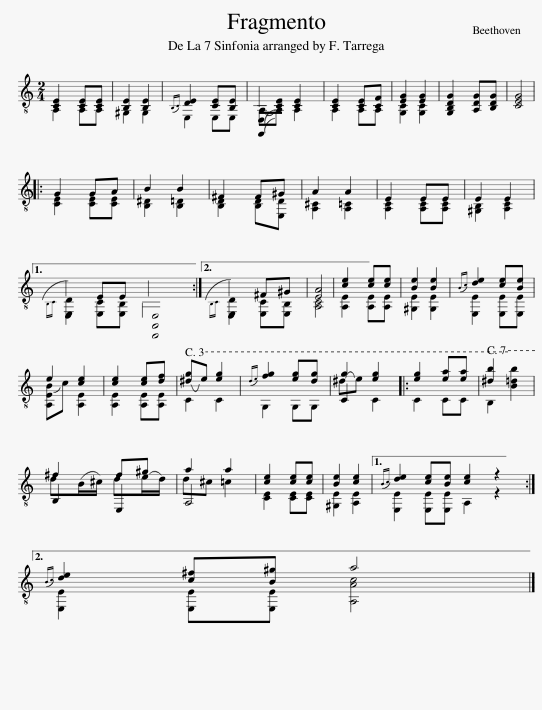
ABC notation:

X:1
%%score ( 1 2 3 )
L:1/8
M:2/4
I:linebreak $
K:C
V:1 treble-8
V:2 treble-8
V:3 treble-8
V:1
 [CE]2 [CE][CE] | [B,E]2 [B,E]2 |{B,C} [DE]2 [CE][B,E] | (([B,E][CE])) [CE]2 | [CE]2 [CE][CF] | %5
 [EG]2 [EG]2 | [G,B,DG]2 [A,DG][B,DG] | [CEG]4 |:$ G2 GA | B2 B2 | %10
 ^F2 F^G | A2 A2 | E2 EE | E2 E2 |1$ E2 EE E4 :|2 %15
 E2 ^F^G || [EA]4 | [ce]2 [ce][ce] | [Be]2 [Be]2 |{Bc} [de]2 [ce][Be] |$ %20
 e2 [ce]2 | [ce]2 [ce][df] | ([^dg]e) [eg]2 |{de} [fg]2 [eg][dg] | g2 [eg]2 |: %25
 [eg]2 [ea][ea] | [^db]2 [B=db]2 |$ ^f2 f^g | a2 a2 | [ce]2 [ce][ce] | %30
 [Be]2 [ce]2 |1{Bc} [de]2 [ce][Be] [ce]2 z2 :|2${Bc} [de]2 [c^f][B^g] a4 |] %33
V:2
 A,2 A,A, | ^G,2 G,2 | E,2 E,E, | (A,A,) A,2 | A,2 A,A, | %5
 [G,C]2 [G,C]2 | x4 | x4 |:$ [CE]2 [CE][CE] | [B,^D]2 [B,=D]2 | %10
 [B,D]2 [B,D][E,D] | [A,^C]2 [A,=C]2 | [A,C]2 [A,C][A,C] | [^G,B,]2 [A,C]2 |1${B,C} [E,D]2 [E,C][E,B,] [A,C]4 :|2 %15
{B,C} [E,D]2 [E,C][E,B,] || [A,C]4 | [A,E]2 [A,E][A,E] | [^G,E]2 [G,E]2 | [E,E]2 [E,E][E,E] |$ %20
 ([A,EB]c) [A,E]2 | [A,E]2 [A,E][A,E] | C2 C2 | G,2 G,G, | (^de) C2 |: %25
 C2 CC | B,2 x2 |$ d(B/^c/) d(e/d/) | d^c =c2 | [CE]2 [CE][CE] | %30
 [^G,E]2 [A,E]2 |1 [E,E]2 [E,E][E,E] A,2 z2 :|2$ [E,E]2 [E,E][E,E] [A,Ac]4 |] %33
V:3
 x4 | x4 | x4 | x4 | x4 | %5
 x4 | x4 | x4 |:$ x4 | x4 | %10
 x4 | x4 | x4 | x4 |1$ x8 :|2 %15
 x4 || x4 | x4 | x4 | x4 |$ %20
 x4 | x4 | x4 | x4 | C2 x2 |: %25
 x4 | x4 |$ B,2 E,2 | A,4 | x4 | %30
 x4 |1 x8 :|2$ x8 |] %33
